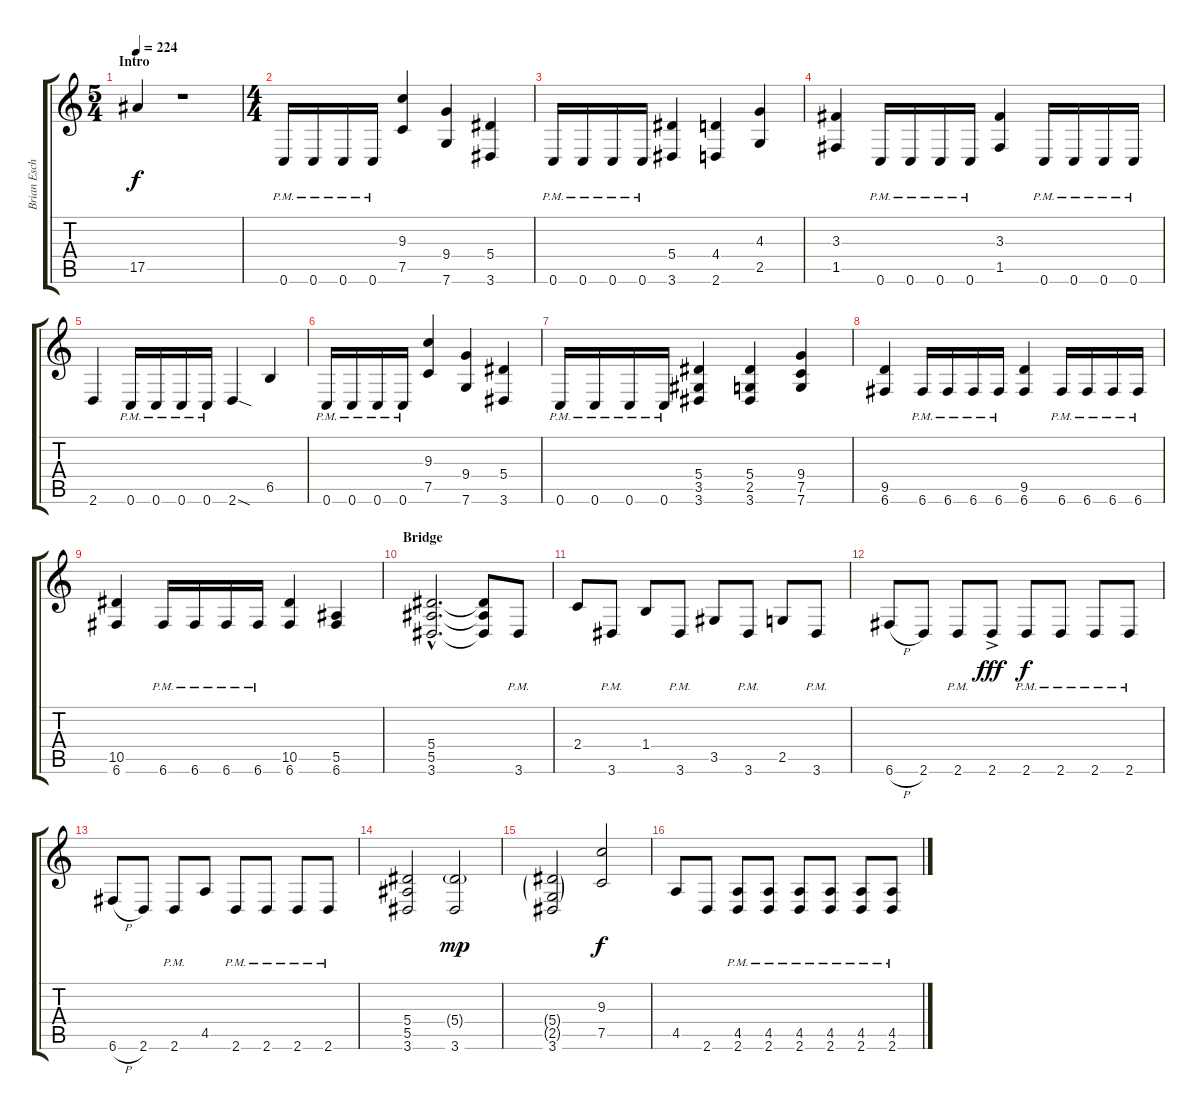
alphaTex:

\track ("Brian Eschbach (Lead Guitar)" "Brian Esch") {instrument distortionguitar}
\staff {score tabs}
\tuning (C4 G3 Eb3 Bb2 F2 C2) {hide}
\ts (5 4)
\section ("" "Intro")
\tempo 224
\clef g2
\ks c
17.5.4{dy f instrument reversecymbal} r.1 |
\ts (4 4)
0.6{pm}.16{instrument distortionguitar} 0.6{pm}.16 0.6{pm}.16 0.6{pm}.16 (9.3 7.5).4 (9.4 7.6).4 (5.4 3.6).4 |
0.6{pm}.16 0.6{pm}.16 0.6{pm}.16 0.6{pm}.16 (5.4 3.6).4 (4.4 2.6).4 (4.3 2.5).4 |
(3.3 1.5).4 0.6{pm}.16 0.6{pm}.16 0.6{pm}.16 0.6{pm}.16 (3.3 1.5).4 0.6{pm}.16 0.6{pm}.16 0.6{pm}.16 0.6{pm}.16 |
2.6.4 0.6{pm}.16 0.6{pm}.16 0.6{pm}.16 0.6{pm}.16 2.6{sod}.4 6.5.4 |
0.6{pm}.16 0.6{pm}.16 0.6{pm}.16 0.6{pm}.16 (9.3 7.5).4 (9.4 7.6).4 (5.4 3.6).4 |
0.6{pm}.16 0.6{pm}.16 0.6{pm}.16 0.6{pm}.16 (5.4 3.5 3.6).4 (5.4 2.5 3.6).4 (9.4 7.5 7.6).4 |
(9.5 6.6).4 6.6{pm}.16 6.6{pm}.16 6.6{pm}.16 6.6{pm}.16 (9.5 6.6).4 6.6{pm}.16 6.6{pm}.16 6.6{pm}.16 6.6{pm}.16 |
(10.5 6.6).4 6.6{pm}.16 6.6{pm}.16 6.6{pm}.16 6.6{pm}.16 (10.5 6.6).4 (5.5 6.6).4 |
\section ("" "Bridge")
(5.4{hac} 5.5{hac} 3.6{hac}).2{d} (5.4{t} 5.5{t} 3.6{t}).8 3.6{pm}.8 |
2.4.8 3.6{pm}.8 1.4.8 3.6{pm}.8 3.5.8 3.6{pm}.8 2.5.8 3.6{pm}.8 |
6.6{h}.8 2.6.8 2.6{pm}.8 2.6{ac}.8{dy fff} 2.6{pm}.8{dy f} 2.6{pm}.8 2.6{pm}.8 2.6{pm}.8 |
6.6{h}.8 2.6.8 2.6{pm}.8 4.5.8 2.6{pm}.8 2.6{pm}.8 2.6{pm}.8 2.6{pm}.8 |
(5.4 5.5 3.6).2 (5.4{g} 3.6).2{dy mp} |
(5.4{g} 2.5{g} 3.6).2 (9.3 7.5).2{dy f} |
4.5.8 2.6.8 (4.5{pm} 2.6{pm}).8 (4.5{pm} 2.6{pm}).8 (4.5{pm} 2.6{pm}).8 (4.5{pm} 2.6{pm}).8 (4.5{pm} 2.6{pm}).8 (4.5{pm} 2.6{pm}).8
